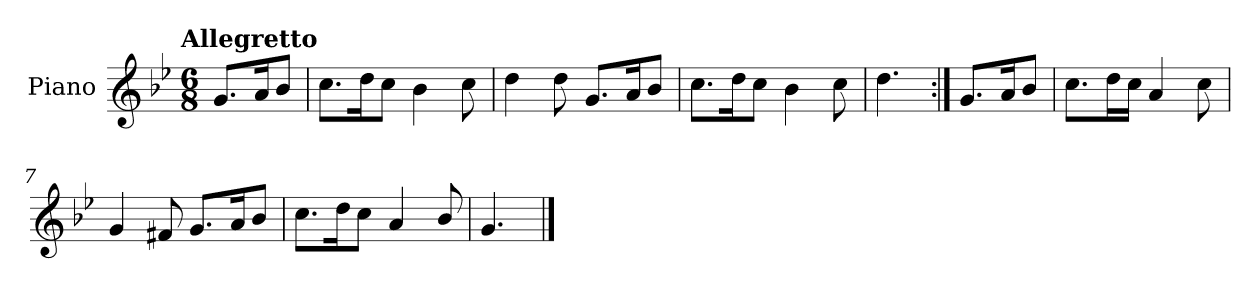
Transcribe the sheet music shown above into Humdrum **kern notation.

**kern
*part1
*staff1
*I"Piano
*I'Pno.
*clefG2
*k[b-e-]
!!LO:TX:omd:t=Allegretto
*M6/8
*MM116
=
8.g/L
16a/K
8b-/J
=1
8.cc\L
16dd\K
8cc\J
4b-\
8cc\
=2
4dd\
8dd\
8.g/L
16a/K
8b-/J
!!LO:LB:g=z
=3
8.cc\L
16dd\K
8cc\J
4b-\
8cc\
=4
4.dd\
=5:|!
8.g/L
16a/K
8b-/J
=6
8.cc\L
16dd\L
16cc\JJ
4a/
8cc\
!!LO:LB:g=z
=7
4g/
8f#X/
8.g/L
16a/K
8b-/J
=8
8.cc\L
16dd\K
8cc\J
4a/
8b-/
=9
4.g/
==
*-
